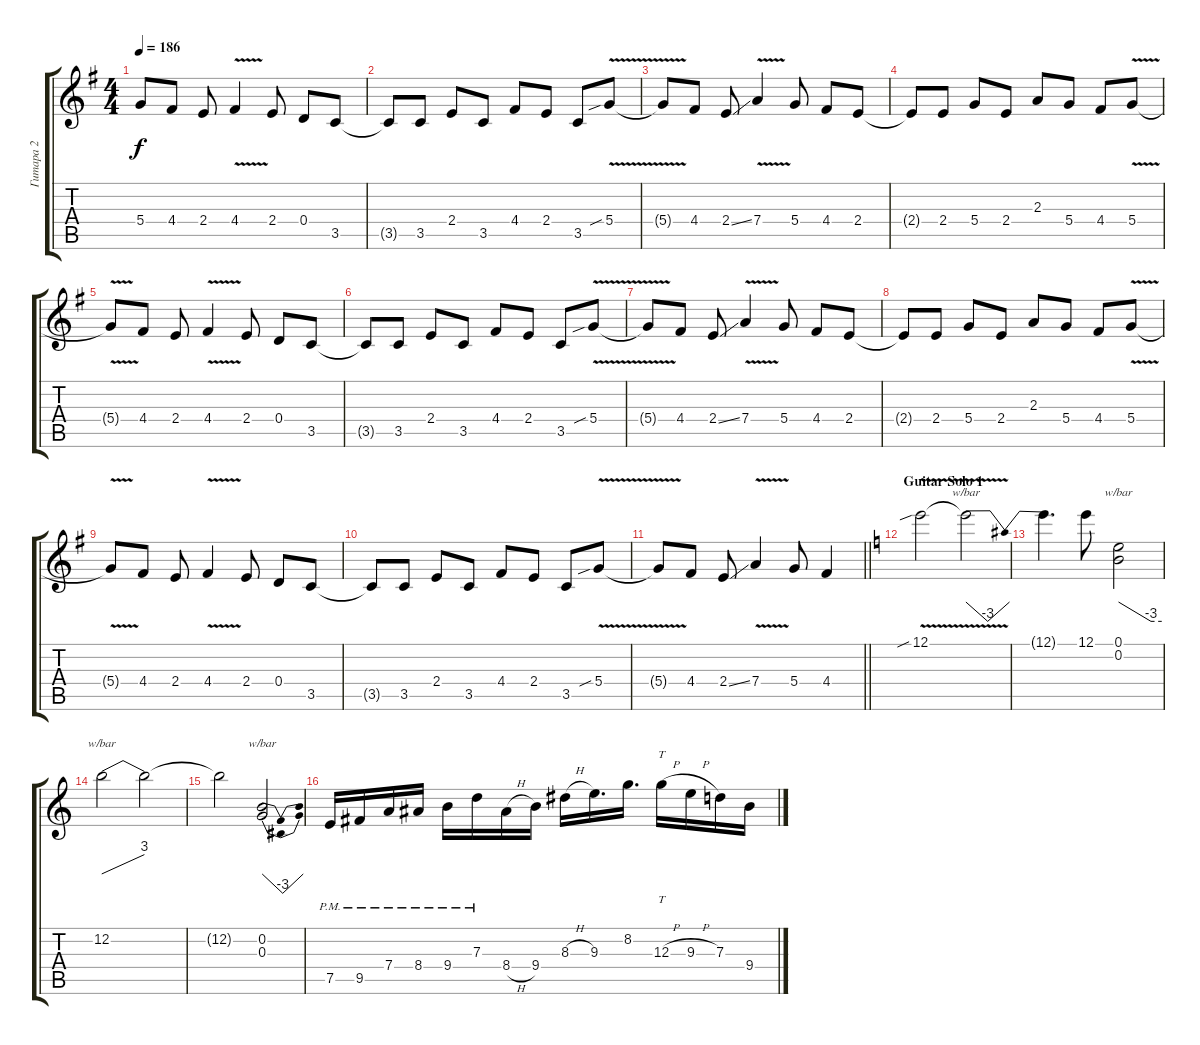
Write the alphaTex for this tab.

\track ("Гитара 2" "Гитара 2") {instrument distortionguitar}
\staff {score tabs}
\tuning (E4 B3 G3 D3 A2 E2) {hide}
\ts (4 4)
\tempo 186
\clef g2
\ks eminor
5.4{t}.8{dy f} 4.4.8 2.4.8 4.4{v}.4 2.4.8 0.4.8 3.5.8 |
3.5{t}.8 3.5.8 2.4.8 3.5.8 4.4.8 2.4.8 3.5.8 5.4{v sib}.8 |
5.4{t}.8 4.4.8 2.4{ss}.8 7.4{v}.4 5.4.8 4.4.8 2.4.8 |
2.4{t}.8 2.4.8 5.4.8 2.4.8 2.3.8 5.4.8 4.4.8 5.4{v}.8 |
5.4{t}.8 4.4.8 2.4.8 4.4{v}.4 2.4.8 0.4.8 3.5.8 |
3.5{t}.8 3.5.8 2.4.8 3.5.8 4.4.8 2.4.8 3.5.8 5.4{v sib}.8 |
5.4{t}.8 4.4.8 2.4{ss}.8 7.4{v}.4 5.4.8 4.4.8 2.4.8 |
2.4{t}.8 2.4.8 5.4.8 2.4.8 2.3.8 5.4.8 4.4.8 5.4{v}.8 |
5.4{t}.8 4.4.8 2.4.8 4.4{v}.4 2.4.8 0.4.8 3.5.8 |
3.5{t}.8 3.5.8 2.4.8 3.5.8 4.4.8 2.4.8 3.5.8 5.4{v sib}.8 |
\barLineRight lightlight
5.4{t}.8 4.4.8 2.4{ss}.8 7.4{v}.4 5.4.8 4.4.4 |
\section ("" "Guitar Solo 1")
\ks aminor
12.1{v sib}.2{volume 10} 12.1{t}.2{tbe (dip default 0 0 55 -12 60 0)} |
12.1{t}.4{d} 12.1.8 (0.1 0.2).2{tbe (custom default 0 0 45 -12 60 -12)} |
12.2.2{tbe (dive default 0 0 60 12)} 12.2{t}.2 |
12.2{t}.2 (0.2 0.3).2{tbe (dip default 0 0 53 -12 60 0)} |
7.5{pm}.16 9.5{pm}.16 7.4{pm}.16 8.4{pm}.16 9.4{pm}.16 7.3{pm}.16 8.4{h}.16 9.4.16 8.3{h}.16 9.3.16{d} 8.2.16{d} 12.3{h}.16{tt} 9.3{h}.16 7.3.16 9.4{h}.16
